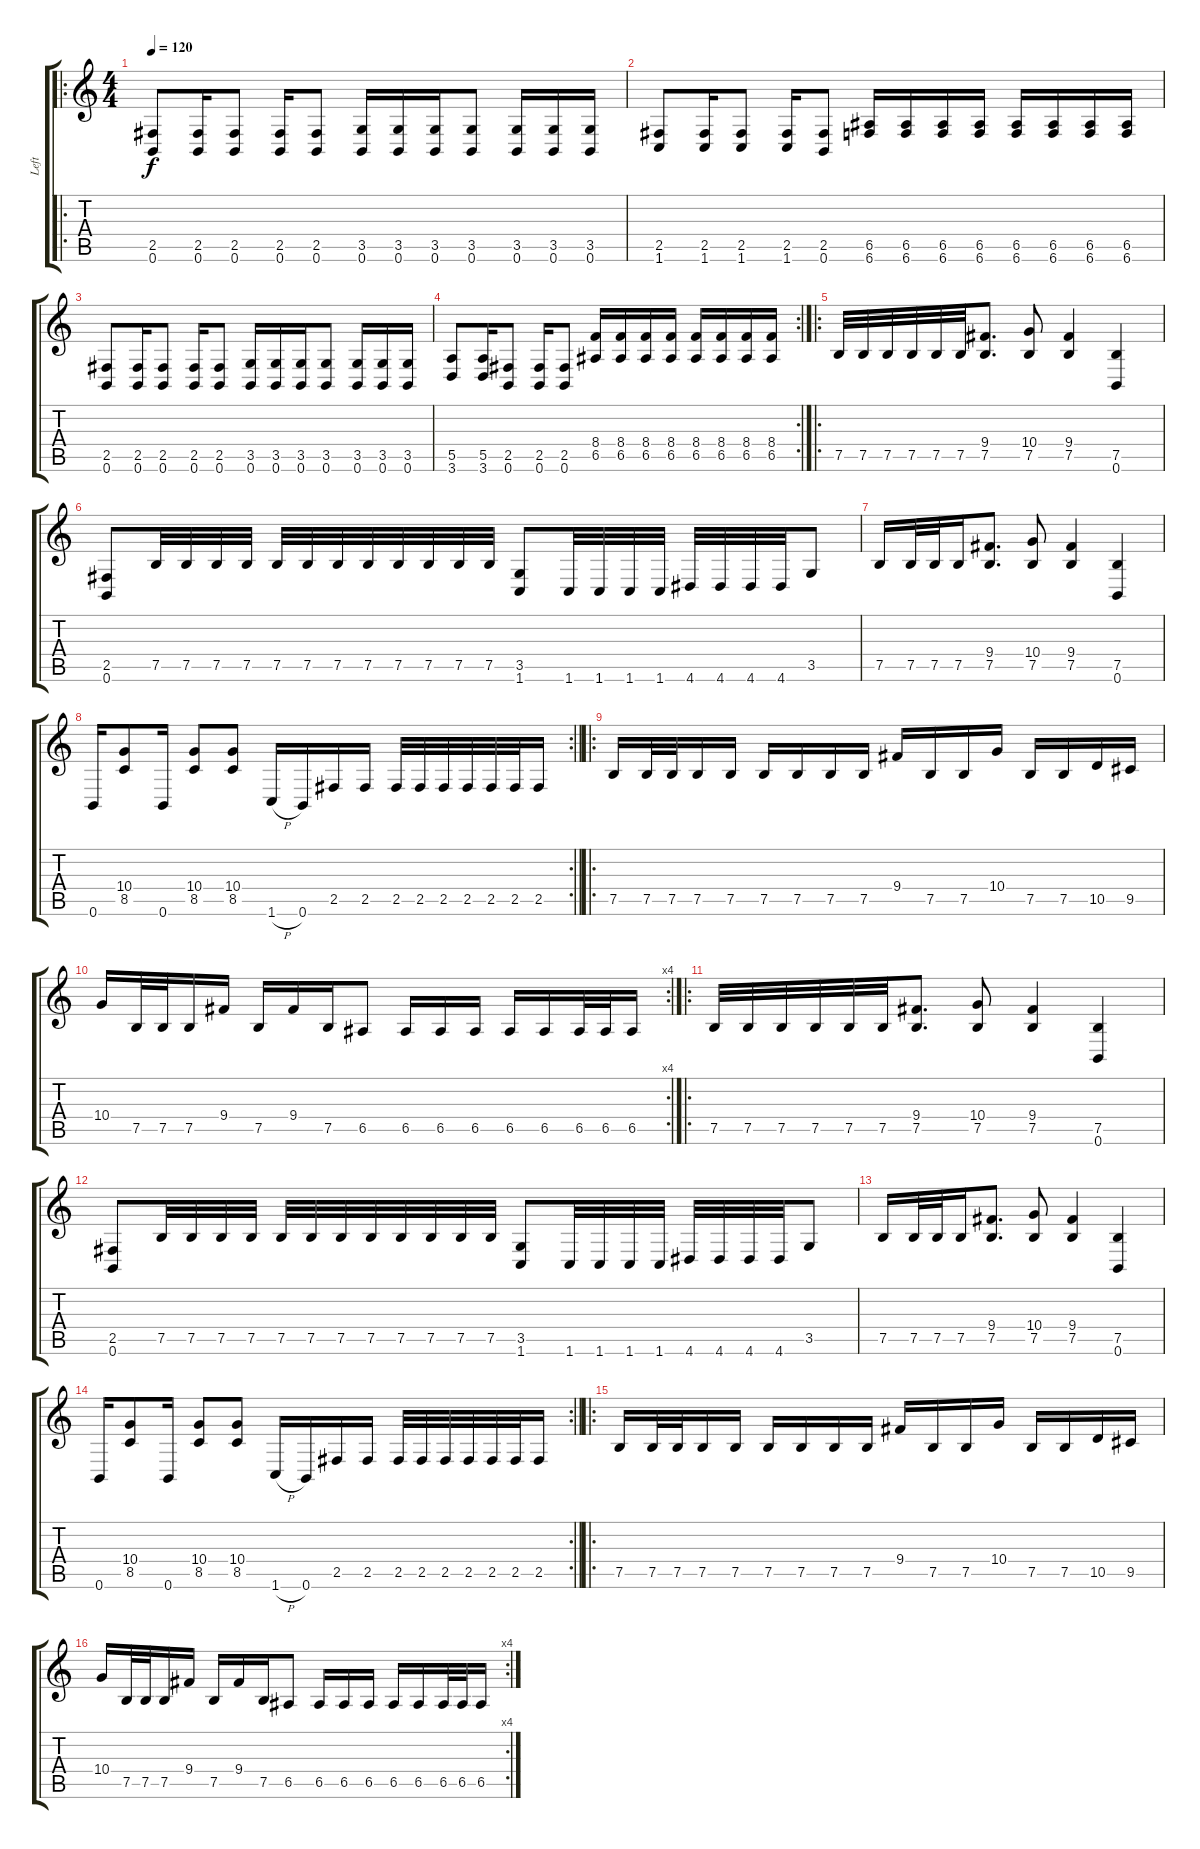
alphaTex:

\track ("Left" "Left") {instrument distortionguitar}
\staff {score tabs}
\tuning (B3 Gb3 D3 A2 E2 B1) {hide}
\ro
\ts (4 4)
\tempo 120
\clef g2
\ks c
(2.5 0.6).8{dy f} (2.5 0.6).16 (2.5 0.6).8 (2.5 0.6).16 (2.5 0.6).8 (3.5 0.6).16 (3.5 0.6).16 (3.5 0.6).16 (3.5 0.6).8 (3.5 0.6).16 (3.5 0.6).16 (3.5 0.6).16 |
(2.5 1.6).8 (2.5 1.6).16 (2.5 1.6).8 (2.5 1.6).16 (2.5 0.6).8 (6.5 6.6).16 (6.5 6.6).16 (6.5 6.6).16 (6.5 6.6).16 (6.5 6.6).16 (6.5 6.6).16 (6.5 6.6).16 (6.5 6.6).16 |
(2.5 0.6).8 (2.5 0.6).16 (2.5 0.6).8 (2.5 0.6).16 (2.5 0.6).8 (3.5 0.6).16 (3.5 0.6).16 (3.5 0.6).16 (3.5 0.6).8 (3.5 0.6).16 (3.5 0.6).16 (3.5 0.6).16 |
\rc 2
(5.5 3.6).8 (5.5 3.6).16 (2.5 0.6).8 (2.5 0.6).16 (2.5 0.6).8 (8.4 6.5).16 (8.4 6.5).16 (8.4 6.5).16 (8.4 6.5).16 (8.4 6.5).16 (8.4 6.5).16 (8.4 6.5).16 (8.4 6.5).16 |
\ro
7.5.32 7.5.32 7.5.32 7.5.32 7.5.32 7.5.32 (9.4 7.5).8{d} (10.4 7.5).8 (9.4 7.5).4 (7.5 0.6).4 |
(2.5 0.6).8 7.5.32 7.5.32 7.5.32 7.5.32 7.5.32 7.5.32 7.5.32 7.5.32 7.5.32 7.5.32 7.5.32 7.5.32 (3.5 1.6).8 1.6.32 1.6.32 1.6.32 1.6.32 4.6.32 4.6.32 4.6.32 4.6.32 3.5.8 |
7.5.16 7.5.32 7.5.32 7.5.16 (9.4 7.5).8{d} (10.4 7.5).8 (9.4 7.5).4 (7.5 0.6).4 |
\rc 2
\barLineRight lightlight
0.6.16 (10.4 8.5).8 0.6.16 (10.4 8.5).8 (10.4 8.5).8 1.6{h}.16 0.6.16 2.5.16 2.5.16 2.5.32 2.5.32 2.5.32 2.5.32 2.5.32 2.5.32 2.5.16 |
\ro
7.5.16 7.5.32 7.5.32 7.5.16 7.5.16 7.5.16 7.5.16 7.5.16 7.5.16 9.4.16 7.5.16 7.5.16 10.4.16 7.5.16 7.5.16 10.5.16 9.5.16 |
\rc 4
10.4.16 7.5.32 7.5.32 7.5.16 9.4.16 7.5.16 9.4.16 7.5.16 6.5.8 6.5.16 6.5.16 6.5.16 6.5.16 6.5.16 6.5.32 6.5.32 6.5.16 |
\ro
7.5.32 7.5.32 7.5.32 7.5.32 7.5.32 7.5.32 (9.4 7.5).8{d} (10.4 7.5).8 (9.4 7.5).4 (7.5 0.6).4 |
(2.5 0.6).8 7.5.32 7.5.32 7.5.32 7.5.32 7.5.32 7.5.32 7.5.32 7.5.32 7.5.32 7.5.32 7.5.32 7.5.32 (3.5 1.6).8 1.6.32 1.6.32 1.6.32 1.6.32 4.6.32 4.6.32 4.6.32 4.6.32 3.5.8 |
7.5.16 7.5.32 7.5.32 7.5.16 (9.4 7.5).8{d} (10.4 7.5).8 (9.4 7.5).4 (7.5 0.6).4 |
\rc 2
\barLineRight lightlight
0.6.16 (10.4 8.5).8 0.6.16 (10.4 8.5).8 (10.4 8.5).8 1.6{h}.16 0.6.16 2.5.16 2.5.16 2.5.32 2.5.32 2.5.32 2.5.32 2.5.32 2.5.32 2.5.16 |
\ro
7.5.16 7.5.32 7.5.32 7.5.16 7.5.16 7.5.16 7.5.16 7.5.16 7.5.16 9.4.16 7.5.16 7.5.16 10.4.16 7.5.16 7.5.16 10.5.16 9.5.16 |
\rc 4
10.4.16 7.5.32 7.5.32 7.5.16 9.4.16 7.5.16 9.4.16 7.5.16 6.5.8 6.5.16 6.5.16 6.5.16 6.5.16 6.5.16 6.5.32 6.5.32 6.5.16
